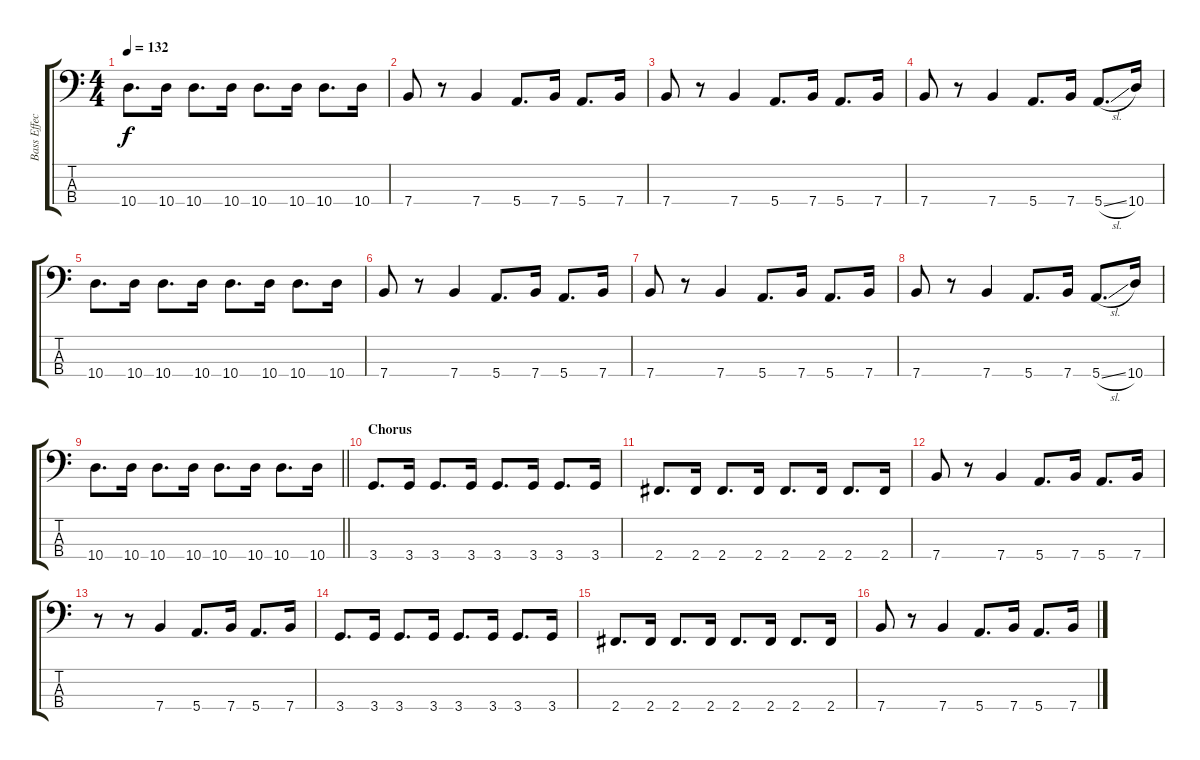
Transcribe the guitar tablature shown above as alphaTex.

\track ("Bass Effect" "Bass Effec") {instrument distortionguitar}
\staff {score tabs}
\tuning (G2 D2 A1 E1) {hide}
\ts (4 4)
\tempo 132
\clef f4
\ks c
10.4.8{d dy f} 10.4.16 10.4.8{d} 10.4.16 10.4.8{d} 10.4.16 10.4.8{d} 10.4.16 |
7.4.8 r.8 7.4.4 5.4.8{d} 7.4.16 5.4.8{d} 7.4.16 |
7.4.8 r.8 7.4.4 5.4.8{d} 7.4.16 5.4.8{d} 7.4.16 |
7.4.8 r.8 7.4.4 5.4.8{d} 7.4.16 5.4{sl}.8{d} 10.4.16 |
10.4.8{d} 10.4.16 10.4.8{d} 10.4.16 10.4.8{d} 10.4.16 10.4.8{d} 10.4.16 |
7.4.8 r.8 7.4.4 5.4.8{d} 7.4.16 5.4.8{d} 7.4.16 |
7.4.8 r.8 7.4.4 5.4.8{d} 7.4.16 5.4.8{d} 7.4.16 |
7.4.8 r.8 7.4.4 5.4.8{d} 7.4.16 5.4{sl}.8{d} 10.4.16 |
\barLineRight lightlight
10.4.8{d} 10.4.16 10.4.8{d} 10.4.16 10.4.8{d} 10.4.16 10.4.8{d} 10.4.16 |
\section ("" "Chorus")
3.4.8{d} 3.4.16 3.4.8{d} 3.4.16 3.4.8{d} 3.4.16 3.4.8{d} 3.4.16 |
2.4.8{d} 2.4.16 2.4.8{d} 2.4.16 2.4.8{d} 2.4.16 2.4.8{d} 2.4.16 |
7.4.8 r.8 7.4.4 5.4.8{d} 7.4.16 5.4.8{d} 7.4.16 |
r.8 r.8 7.4.4 5.4.8{d} 7.4.16 5.4.8{d} 7.4.16 |
3.4.8{d} 3.4.16 3.4.8{d} 3.4.16 3.4.8{d} 3.4.16 3.4.8{d} 3.4.16 |
2.4.8{d} 2.4.16 2.4.8{d} 2.4.16 2.4.8{d} 2.4.16 2.4.8{d} 2.4.16 |
7.4.8 r.8 7.4.4 5.4.8{d} 7.4.16 5.4.8{d} 7.4.16
